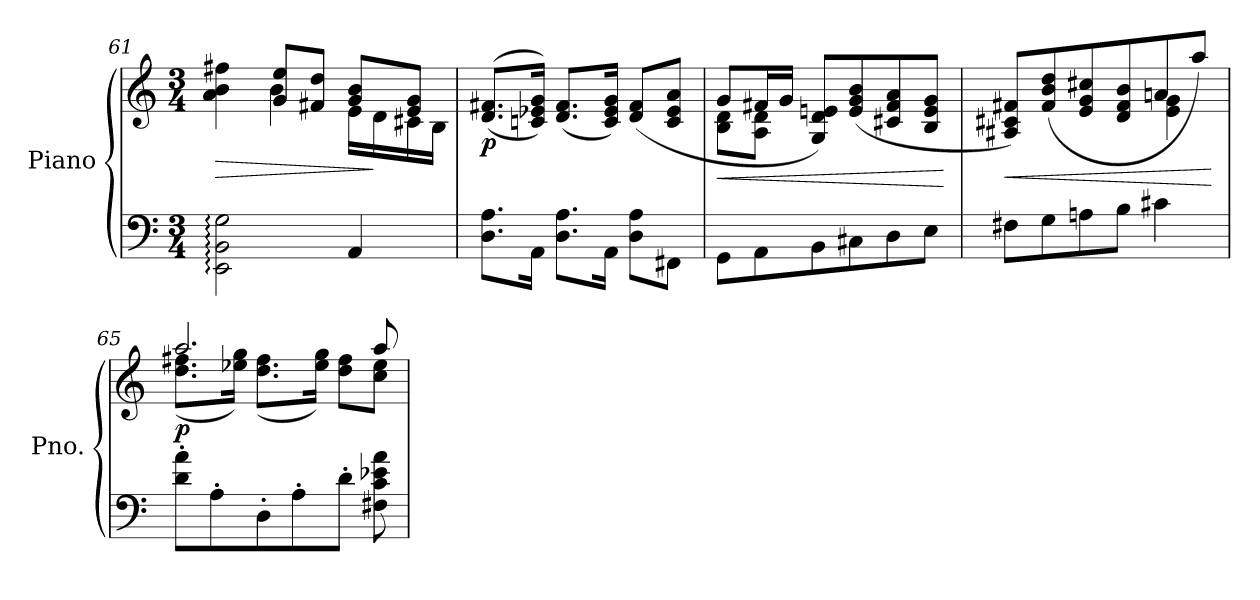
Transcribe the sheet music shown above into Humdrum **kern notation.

**kern	**kern	**dynam
*part1	*part1	*part1
*staff2	*staff1	*staff1/2
*I"Piano	*	*
*I'Pno.	*	*
!!LO:LB:g=z
*clefF4	*clefG2	*
*k[]	*k[]	*
*M3/4	*M3/4	*
=61	=61	=61
!	!	!LO:HP:b
*	*^	*
2EE\: 2BB\: 2G\:	4a\ 4b\ 4ff#X\	4ryy	>
.	8g/ 8ee/L	4b\	.
.	8f#X/ 8dd/J	.	.
4AA/	8g/ 8b/L	16e\LL	.
.	.	16d\	]
.	8e/ 8g/J	16c#X\	.
.	.	16B\JJ	.
=62	=62	=62	=62
!	!	!	!LO:DY:b
*	*v	*v	*
8.D\ 8.A\L	(>(<8.d/ 8.f#X/L	p
16AA\Jk	16cn/ 16e-X/ 16g/Jk))	.
8.D\ 8.A\L	(>8.d/ 8.f#/L	.
16AA\Jk	16c/ 16e-/ 16g/Jk)	.
8D\ 8A\L	(>8d/ 8f#/L	.
8FF#X\J	8c/ 8e-/ 8a/J	.
=63	=63	=63
!	!	!LO:HP:b
*	*^	*
8GG\L	8g/L	8B\ 8d\L	<
8AA\	16f#X/L	8A\ 8d\J	.
.	16g/JJ	.	.
8BB\	8G/ 8d/ 8en/L)	2ryy	.
8C#X\	(<8e/ 8g/ 8b/	.	.
8D\	8c#X/ 8f#/ 8a/	.	.
8E\J	8B/ 8e/ 8g/J	.	.
*	*v	*v	*
.	.	[
=64	=64	=64
!	!	!LO:HP:b
*	*^	*
8F#X\L	8A#X/ 8c#X/ 8f#X/L)	2ryy	<
8G\	(>8f#/ 8b/ 8dd/	.	.
8An\	8e/ 8g/ 8cc#X/	.	.
8B\J	8d/ 8f#/ 8b/	.	.
4c#X\	8an/	4e\ 4g\	.
.	8aa/J)	.	.
*	*v	*v	*
.	.	[
!!LO:LB:g=z
=65	=65	=65
*	*^	*
*	*	*^	*
!	!	!	!	!LO:DY:b
8d\' 8a\'L	2.aa/	(>8.dd\ 8.ff#X\L	2rDyy	p
8A'\	.	.	.	.
.	.	16ee-X\ 16gg\Jk)	.	.
8D'\	.	(>8.dd\ 8.ff#\L	.	.
8A'\	.	.	.	.
.	.	16ee-\ 16gg\Jk)	.	.
8d'\J	.	8dd\ 8ff#\L	8ryy	.
8F#X\ 8c\ 8e-X\ 8a\	.	8cc\ 8ee-\J	8aa/	.
*	*v	*v	*v	*
=	=	=
*-	*-	*-
